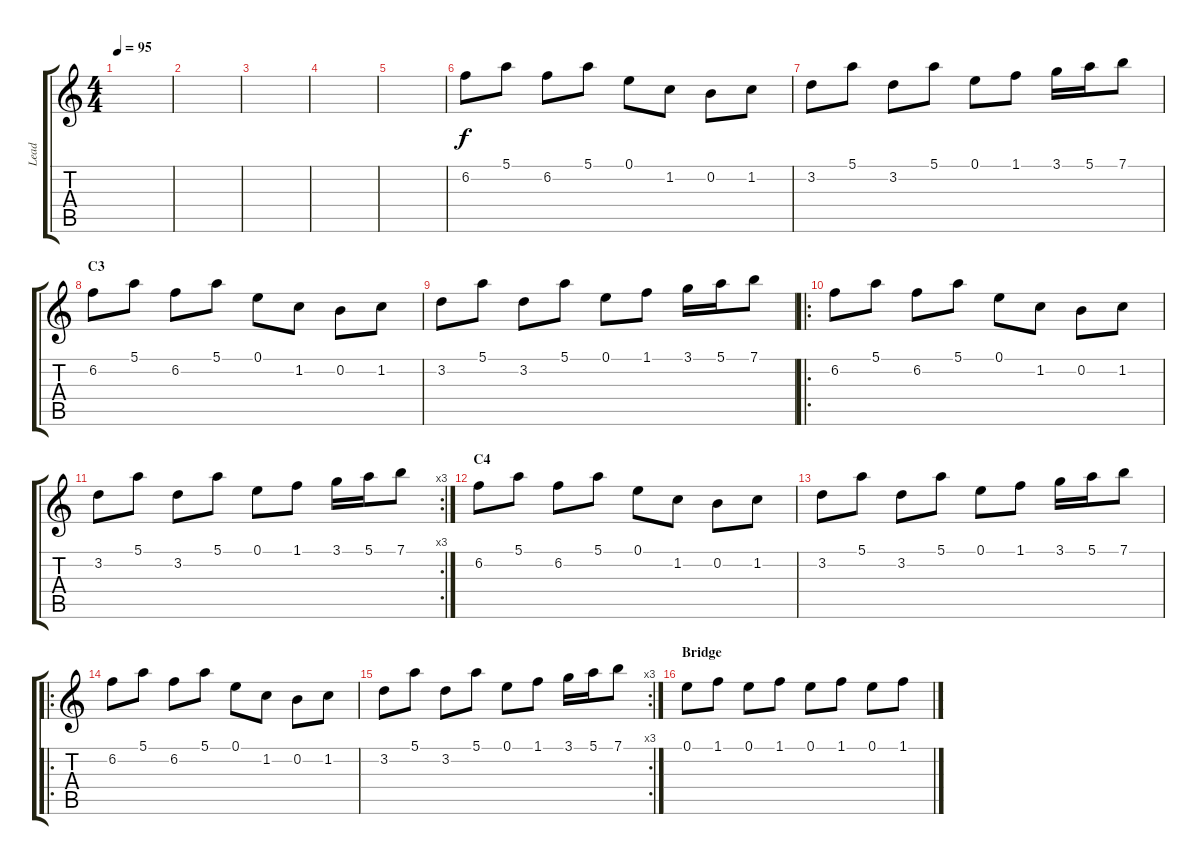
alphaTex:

\track ("Lead" "Lead") {instrument overdrivenguitar}
\staff {score tabs}
\tuning (E4 B3 G3 D3 A2 E2) {hide}
\ts (4 4)
\tempo 95
\clef g2
\ks c
|
|
|
|
|
6.2.8 5.1.8 6.2.8 5.1.8 0.1.8 1.2.8 0.2.8 1.2.8 |
3.2.8 5.1.8 3.2.8 5.1.8 0.1.8 1.1.8 3.1.16 5.1.16 7.1.8 |
\section ("" "C3")
6.2.8{volume 11} 5.1.8 6.2.8 5.1.8 0.1.8 1.2.8 0.2.8 1.2.8 |
3.2.8 5.1.8 3.2.8 5.1.8 0.1.8 1.1.8 3.1.16 5.1.16 7.1.8 |
\ro
6.2.8 5.1.8 6.2.8 5.1.8 0.1.8 1.2.8 0.2.8 1.2.8 |
\rc 3
3.2.8 5.1.8 3.2.8 5.1.8 0.1.8 1.1.8 3.1.16 5.1.16 7.1.8 |
\section ("" "C4")
6.2.8 5.1.8 6.2.8 5.1.8 0.1.8 1.2.8 0.2.8 1.2.8 |
3.2.8 5.1.8 3.2.8 5.1.8 0.1.8 1.1.8 3.1.16 5.1.16 7.1.8 |
\ro
6.2.8 5.1.8 6.2.8 5.1.8 0.1.8 1.2.8 0.2.8 1.2.8 |
\rc 3
3.2.8 5.1.8 3.2.8 5.1.8 0.1.8 1.1.8 3.1.16 5.1.16 7.1.8 |
\section ("" "Bridge")
0.1.8 1.1.8 0.1.8 1.1.8 0.1.8 1.1.8 0.1.8 1.1.8
